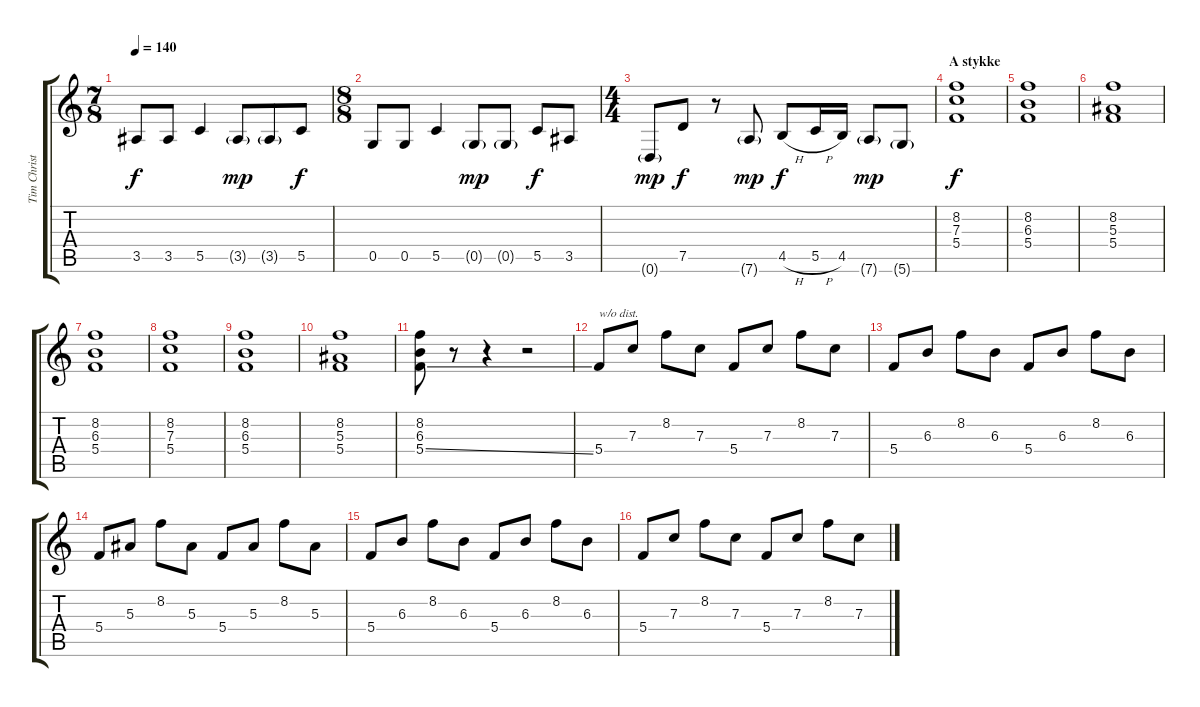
\track ("Tim Christensen (Guitar 1)" "Tim Christ") {instrument distortionguitar}
\staff {score tabs}
\tuning (D4 A3 F3 C3 G2 D2) {hide}
\ts (7 8)
\tempo 140
\clef g2
\ks c
3.5.8{dy f} 3.5.8 5.5.4 3.5{g}.8{dy mp} 3.5{g}.8 5.5.8{dy f} |
\ts (8 8)
0.5.8 0.5.8 5.5.4 0.5{g}.8{dy mp} 0.5{g}.8 5.5.8{dy f} 3.5.8 |
\ts (4 4)
0.6{g}.8{dy mp} 7.5.8{dy f} r.8 7.6{g}.8{dy mp} 4.5{h}.8{dy f} 5.5{h}.16 4.5.16 7.6{g}.8{dy mp} 5.6{g}.8 |
\section ("" "A stykke")
(8.2 7.3 5.4).1{dy f} |
(8.2 6.3 5.4).1 |
(8.2 5.3 5.4).1 |
(8.2 6.3 5.4).1 |
(8.2 7.3 5.4).1 |
(8.2 6.3 5.4).1 |
(8.2 5.3 5.4).1 |
(8.2 6.3 5.4{ss}).8 r.8 r.4 r.2 |
5.4.8{txt "w/o dist."} 7.3.8 8.2.8 7.3.8 5.4.8 7.3.8 8.2.8 7.3.8 |
5.4.8 6.3.8 8.2.8 6.3.8 5.4.8 6.3.8 8.2.8 6.3.8 |
5.4.8 5.3.8 8.2.8 5.3.8 5.4.8 5.3.8 8.2.8 5.3.8 |
5.4.8 6.3.8 8.2.8 6.3.8 5.4.8 6.3.8 8.2.8 6.3.8 |
5.4.8 7.3.8 8.2.8 7.3.8 5.4.8 7.3.8 8.2.8 7.3.8
